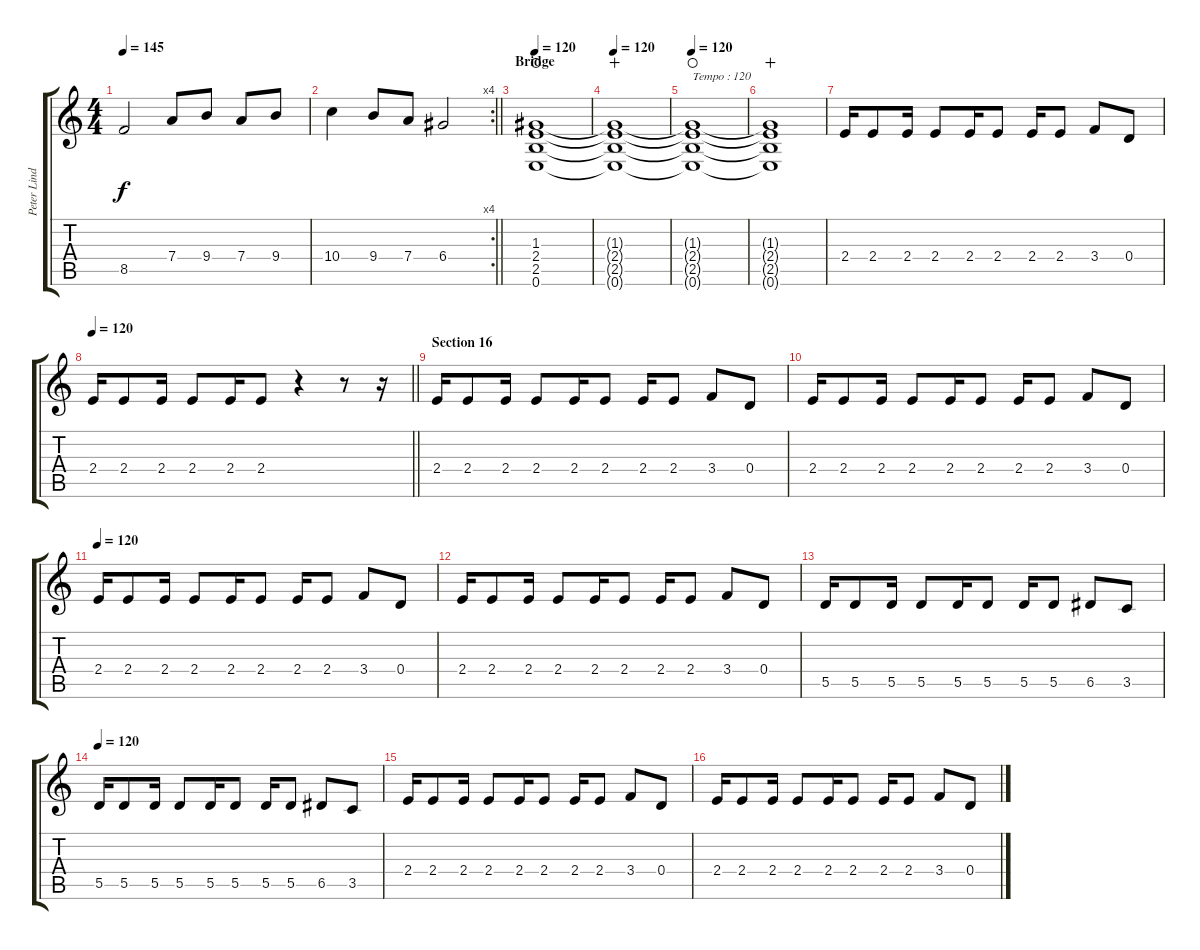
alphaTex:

\track ("Peter Lindgren" "Peter Lind") {instrument distortionguitar}
\staff {score tabs}
\tuning (E4 B3 G3 D3 A2 E2) {hide}
\ts (4 4)
\tempo 145
\clef g2
\ks c
8.5.2{dy f} 7.4.8 9.4.8 7.4.8 9.4.8 |
\rc 4
\barLineRight lightlight
10.4.4 9.4.8 7.4.8 6.4.2 |
\section ("" "Bridge")
\tempo 120
(1.3 2.4 2.5 0.6).1{waho} |
\tempo 120
(1.3{t} 2.4{t} 2.5{t} 0.6{t}).1{wahc} |
\tempo 120
(1.3{t} 2.4{t} 2.5{t} 0.6{t}).1{txt "Tempo : 120" waho} |
(1.3{t} 2.4{t} 2.5{t} 0.6{t}).1{volume 16 wahc} |
2.4.16 2.4.8 2.4.16 2.4.8 2.4.16 2.4.8 2.4.16 2.4.8 3.4.8 0.4.8 |
\tempo 120
\barLineRight lightlight
2.4.16 2.4.8 2.4.16 2.4.8 2.4.16 2.4.8 r.4 r.8 r.16 |
\section ("" "Section 16")
2.4.16 2.4.8 2.4.16 2.4.8 2.4.16 2.4.8 2.4.16 2.4.8 3.4.8 0.4.8 |
2.4.16 2.4.8 2.4.16 2.4.8 2.4.16 2.4.8 2.4.16 2.4.8 3.4.8 0.4.8 |
\tempo 120
2.4.16 2.4.8 2.4.16 2.4.8 2.4.16 2.4.8 2.4.16 2.4.8 3.4.8 0.4.8 |
2.4.16 2.4.8 2.4.16 2.4.8 2.4.16 2.4.8 2.4.16 2.4.8 3.4.8 0.4.8 |
5.5.16 5.5.8 5.5.16 5.5.8 5.5.16 5.5.8 5.5.16 5.5.8 6.5.8 3.5.8 |
\tempo 120
5.5.16 5.5.8 5.5.16 5.5.8 5.5.16 5.5.8 5.5.16 5.5.8 6.5.8 3.5.8 |
2.4.16 2.4.8 2.4.16 2.4.8 2.4.16 2.4.8 2.4.16 2.4.8 3.4.8 0.4.8 |
2.4.16 2.4.8 2.4.16 2.4.8 2.4.16 2.4.8 2.4.16 2.4.8 3.4.8 0.4.8
